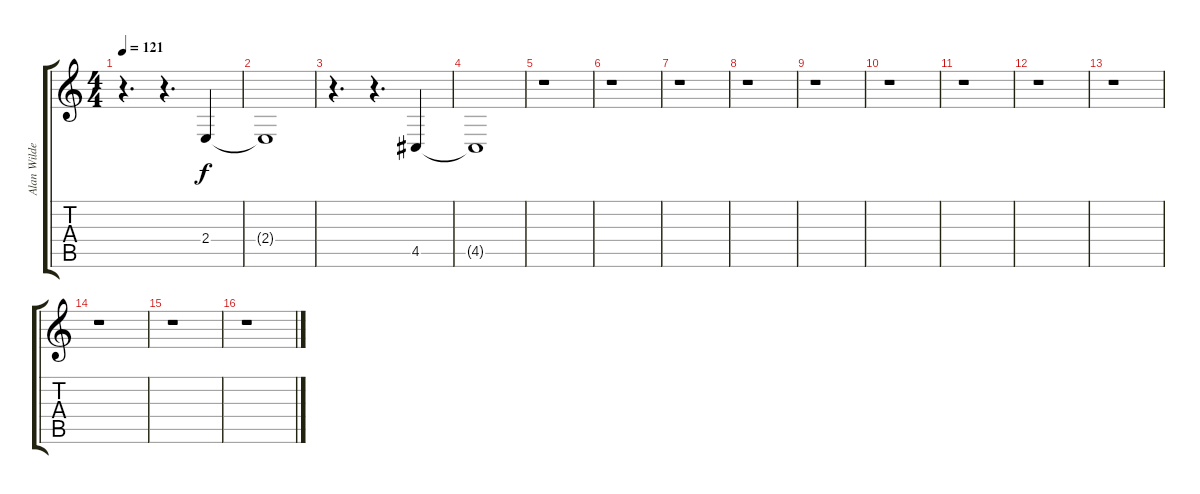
\track ("Alan Wilder - Back Vocal" "Alan Wilde") {instrument tenorsax}
\staff {score tabs}
\tuning (E4 B3 G3 D3 A2 E2) {hide}
\ts (4 4)
\tempo 121
\clef g2
\ks c
r.4{d dy f} r.4{d} 2.4.4 |
2.4{t}.1 |
r.4{d} r.4{d} 4.5.4 |
4.5{t}.1 |
r.1 |
r.1 |
r.1 |
r.1 |
r.1 |
r.1 |
r.1 |
r.1 |
r.1 |
r.1 |
r.1 |
r.1
